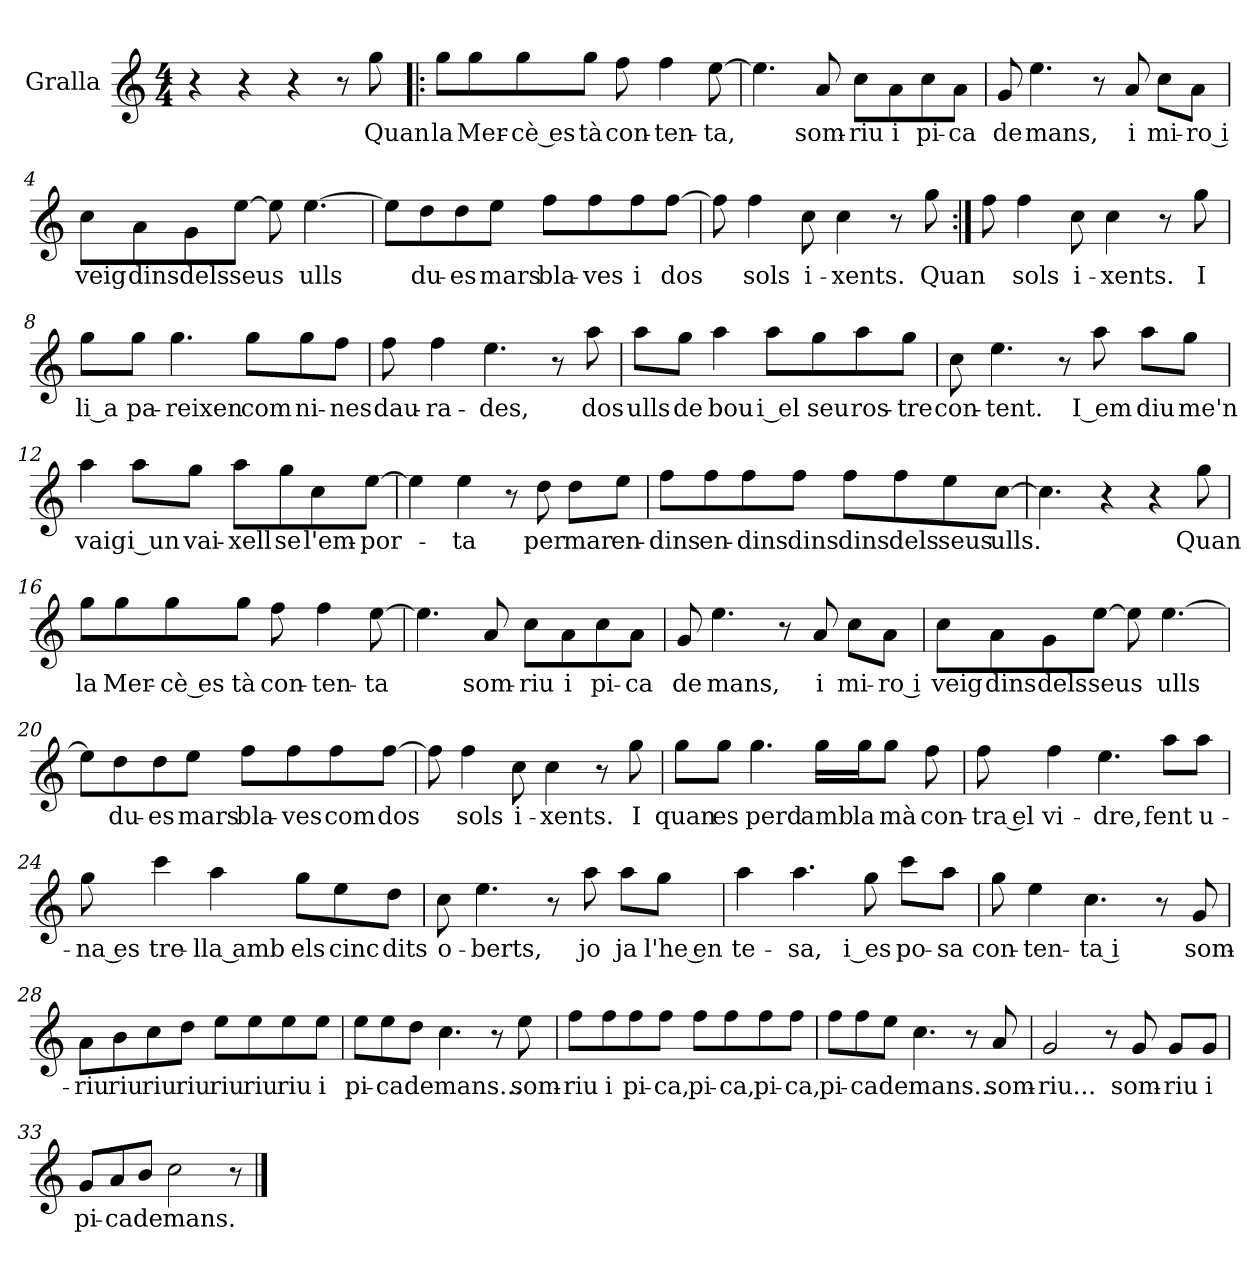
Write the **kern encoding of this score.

**kern	**text
*part1	*part1
*staff1	*staff1
*I"Gralla	*
*I'Gr.	*
*clefG2	*
*k[]	*
*M4/4	*
=	=
4r	.
4r	.
4r	.
8r	.
!	!LO:LY:b
8gg\	Quan
=1!|:	=1!|:
!	!LO:LY:b
8gg\L	la
!	!LO:LY:b
8gg\	Mer-
!	!LO:LY:b
8gg\	cè es
!	!LO:LY:b
8gg\J	-tà
!	!LO:LY:b
8ff\	con-
!	!LO:LY:b
4ff\	-ten-
!	!LO:LY:b
[8ee\	-ta,
=2	=2
4.ee\]	.
!	!LO:LY:b
8a/	som-
!	!LO:LY:b
8cc\L	-riu
!	!LO:LY:b
8a\	i
!	!LO:LY:b
8cc\	pi-
!	!LO:LY:b
8a\J	-ca
=3	=3
!	!LO:LY:b
8g/	de
!	!LO:LY:b
4.ee\	mans,
8r	.
!	!LO:LY:b
8a/	i
!	!LO:LY:b
8cc\L	mi-
!	!LO:LY:b
8a\J	ro i
!!LO:LB:g=z
=4	=4
!	!LO:LY:b
8cc\L	veig
!	!LO:LY:b
8a\	dins
!	!LO:LY:b
8g\	dels
!	!LO:LY:b
[8ee\J	seus
8ee\]	.
!	!LO:LY:b
[4.ee\	ulls
=5	=5
8ee\L]	.
!	!LO:LY:b
8dd\	du-
!	!LO:LY:b
8dd\	-es
!	!LO:LY:b
8ee\J	mars
!	!LO:LY:b
8ff\L	bla-
!	!LO:LY:b
8ff\	-ves
!	!LO:LY:b
8ff\	i
!	!LO:LY:b
[8ff\J	dos
=6	=6
8ff\]	.
!	!LO:LY:b
4ff\	sols
!	!LO:LY:b
8cc\	i-
!	!LO:LY:b
4cc\	-xents.
8r	.
!	!LO:LY:b
8gg\	Quan
=7:|!	=7:|!
8ff\	.
!	!LO:LY:b
4ff\	sols
!	!LO:LY:b
8cc\	i-
!	!LO:LY:b
4cc\	-xents.
8r	.
!	!LO:LY:b
8gg\	I
!!LO:LB:g=z
=8	=8
!	!LO:LY:b
8gg\L	li a
!	!LO:LY:b
8gg\J	-pa-
!	!LO:LY:b
4.gg\	-reixen
!	!LO:LY:b
8gg\L	com
!	!LO:LY:b
8gg\	ni-
!	!LO:LY:b
8ff\J	-nes
=9	=9
!	!LO:LY:b
8ff\	dau-
!	!LO:LY:b
4ff\	-ra-
!	!LO:LY:b
4.ee\	-des,
8r	.
!	!LO:LY:b
8aa\	dos
=10	=10
!	!LO:LY:b
8aa\L	ulls
!	!LO:LY:b
8gg\J	de
!	!LO:LY:b
4aa\	bou
!	!LO:LY:b
8aa\L	i el
!	!LO:LY:b
8gg\	seu
!	!LO:LY:b
8aa\	ros-
!	!LO:LY:b
8gg\J	-tre
=11	=11
!	!LO:LY:b
8cc\	con-
!	!LO:LY:b
4.ee\	-tent.
8r	.
!	!LO:LY:b
8aa\	I em
!	!LO:LY:b
8aa\L	diu
!	!LO:LY:b
8gg\J	me'n
!!LO:LB:g=z
=12	=12
!	!LO:LY:b
4aa\	vaig
!	!LO:LY:b
8aa\L	i un
!	!LO:LY:b
8gg\J	vai-
!	!LO:LY:b
8aa\L	-xell
!	!LO:LY:b
8gg\	se
!	!LO:LY:b
8cc\	l'em-
!	!LO:LY:b
[8ee\J	-por-
=13	=13
4ee\]	.
!	!LO:LY:b
4ee\	-ta
8r	.
!	!LO:LY:b
8dd\	per
!	!LO:LY:b
8dd\L	mar
!	!LO:LY:b
8ee\J	en-
=14	=14
!	!LO:LY:b
8ff\L	-dins
!	!LO:LY:b
8ff\	en-
!	!LO:LY:b
8ff\	-dins
!	!LO:LY:b
8ff\J	dins
!	!LO:LY:b
8ff\L	dins
!	!LO:LY:b
8ff\	dels
!	!LO:LY:b
8ee\	seus
!	!LO:LY:b
[8cc\J	ulls.
!!LO:LB:g=z
=15	=15
4.cc\]	.
4r	.
4r	.
!	!LO:LY:b
8gg\	Quan
=16	=16
!	!LO:LY:b
8gg\L	la
!	!LO:LY:b
8gg\	Mer-
!	!LO:LY:b
8gg\	cè es
!	!LO:LY:b
8gg\J	-tà
!	!LO:LY:b
8ff\	con-
!	!LO:LY:b
4ff\	-ten-
!	!LO:LY:b
[8ee\	-ta
=17	=17
4.ee\]	.
!	!LO:LY:b
8a/	som-
!	!LO:LY:b
8cc\L	-riu
!	!LO:LY:b
8a\	i
!	!LO:LY:b
8cc\	pi-
!	!LO:LY:b
8a\J	-ca
=18	=18
!	!LO:LY:b
8g/	de
!	!LO:LY:b
4.ee\	mans,
8r	.
!	!LO:LY:b
8a/	i
!	!LO:LY:b
8cc\L	mi-
!	!LO:LY:b
8a\J	ro i
!!LO:LB:g=z
=19	=19
!	!LO:LY:b
8cc\L	veig
!	!LO:LY:b
8a\	dins
!	!LO:LY:b
8g\	dels
!	!LO:LY:b
[8ee\J	seus
8ee\]	.
!	!LO:LY:b
[4.ee\	ulls
=20	=20
8ee\L]	.
!	!LO:LY:b
8dd\	du-
!	!LO:LY:b
8dd\	-es
!	!LO:LY:b
8ee\J	mars
!	!LO:LY:b
8ff\L	bla-
!	!LO:LY:b
8ff\	-ves
!	!LO:LY:b
8ff\	com
!	!LO:LY:b
[8ff\J	dos
=21	=21
8ff\]	.
!	!LO:LY:b
4ff\	sols
!	!LO:LY:b
8cc\	i-
!	!LO:LY:b
4cc\	-xents.
8r	.
!	!LO:LY:b
8gg\	I
!!LO:LB:g=z
=22	=22
!	!LO:LY:b
8gg\L	quan
!	!LO:LY:b
8gg\J	es
!	!LO:LY:b
4.gg\	perd
!	!LO:LY:b
16gg\LL	amb
!	!LO:LY:b
16gg\J	la
!	!LO:LY:b
8gg\J	mà
!	!LO:LY:b
8ff\	con-
=23	=23
!	!LO:LY:b
8ff\	tra el
!	!LO:LY:b
4ff\	vi-
!	!LO:LY:b
4.ee\	-dre,
!	!LO:LY:b
8aa\L	fent
!	!LO:LY:b
8aa\J	u-
=24	=24
!	!LO:LY:b
8gg\	na es
!	!LO:LY:b
4ccc\	-tre-
!	!LO:LY:b
4aa\	lla amb
!	!LO:LY:b
8gg\L	els
!	!LO:LY:b
8ee\	cinc
!	!LO:LY:b
8dd\J	dits
!!LO:LB:g=z
=25	=25
!	!LO:LY:b
8cc\	o-
!	!LO:LY:b
4.ee\	-berts,
8r	.
!	!LO:LY:b
8aa\	jo
!	!LO:LY:b
8aa\L	ja
!	!LO:LY:b
8gg\J	l'he en
=26	=26
!	!LO:LY:b
4aa\	-te-
!	!LO:LY:b
4.aa\	-sa,
!	!LO:LY:b
8gg\	i es
!	!LO:LY:b
8ccc\L	po-
!	!LO:LY:b
8aa\J	-sa
=27	=27
!	!LO:LY:b
8gg\	con-
!	!LO:LY:b
4ee\	-ten-
!	!LO:LY:b
4.cc\	ta i
8r	.
!	!LO:LY:b
8g/	som-
=28	=28
!	!LO:LY:b
8a\L	-riu
!	!LO:LY:b
8b\	riu
!	!LO:LY:b
8cc\	riu
!	!LO:LY:b
8dd\J	riu
!	!LO:LY:b
8ee\L	riu
!	!LO:LY:b
8ee\	riu
!	!LO:LY:b
8ee\	riu
!	!LO:LY:b
8ee\J	i
!!LO:LB:g=z
=29	=29
!	!LO:LY:b
8ee\L	pi-
!	!LO:LY:b
8ee\	-ca
!	!LO:LY:b
8dd\J	de
!	!LO:LY:b
4.cc\	mans...
8r	.
!	!LO:LY:b
8ee\	som-
=30	=30
!	!LO:LY:b
8ff\L	-riu
!	!LO:LY:b
8ff\	i
!	!LO:LY:b
8ff\	pi-
!	!LO:LY:b
8ff\J	-ca,
!	!LO:LY:b
8ff\L	pi-
!	!LO:LY:b
8ff\	-ca,
!	!LO:LY:b
8ff\	pi-
!	!LO:LY:b
8ff\J	-ca,
=31	=31
!	!LO:LY:b
8ff\L	pi-
!	!LO:LY:b
8ff\	-ca
!	!LO:LY:b
8ee\J	de
!	!LO:LY:b
4.cc\	mans...
8r	.
!	!LO:LY:b
8a/	som-
=32	=32
!	!LO:LY:b
2g/	-riu...
8r	.
!	!LO:LY:b
8g/	som-
!	!LO:LY:b
8g/L	-riu
!	!LO:LY:b
8g/J	i
!!LO:LB:g=z
=33	=33
!	!LO:LY:b
8g/L	pi-
!	!LO:LY:b
8a/	-ca
!	!LO:LY:b
8b/J	de
!	!LO:LY:b
2cc\	mans.
8r	.
==	==
*-	*-
